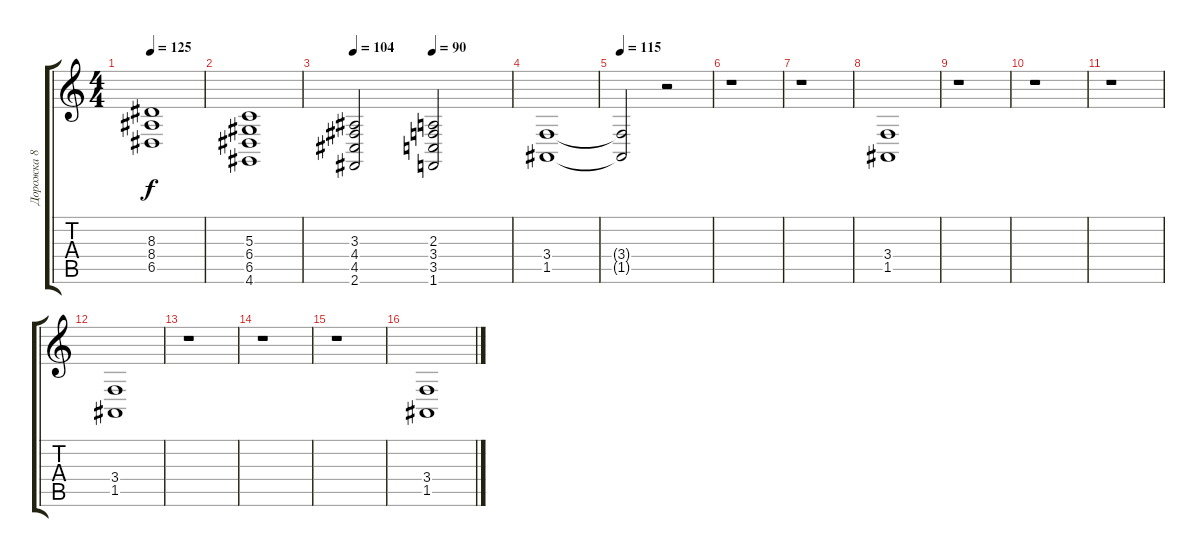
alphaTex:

\track ("Дорожка 8" "Дорожка 8") {instrument pad2warm}
\staff {score tabs}
\tuning (E4 B3 G3 D3 A2 E2) {hide}
\ts (4 4)
\tempo 125
\clef g2
\ks c
(8.3 8.4 6.5).1{dy f volume 13} |
(5.3 6.4 6.5 4.6).1 |
\tempo 104
\tempo (90 0.5)
(3.3 4.4 4.5 2.6).2 (2.3 3.4 3.5 1.6).2 |
(3.4 1.5).1 |
\tempo 115
(3.4{t} 1.5{t}).2 r.2 |
r.1 |
r.1 |
(3.4 1.5).1 |
r.1 |
r.1 |
r.1 |
(3.4 1.5).1 |
r.1 |
r.1 |
r.1 |
(3.4 1.5).1
